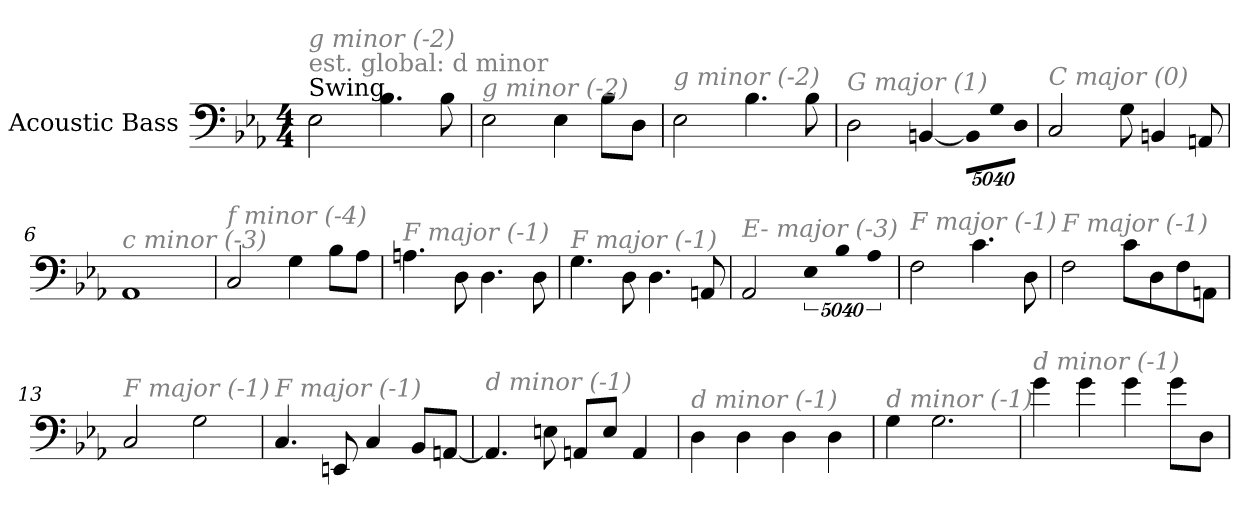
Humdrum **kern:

**kern
*part1
*staff1
*I"Acoustic Bass
*clefF4
*ITrd7c12
*k[b-e-a-]
*E-:
*M4/4
=1
!LO:TX:a:t=Swing
!LO:TX:a:color=#808080:t=est. global&colon; d minor
!LO:TX:i:color=#808080:t=g minor (-2)
2EE-
4.BB-
8BB-
=2
!LO:TX:i:color=#808080:t=g minor (-2)
2EE-
4EE-
8BB-L
8DDJ
=3
!LO:TX:i:color=#808080:t=g minor (-2)
2EE-
4.BB-
8BB-
=4
!LO:TX:i:color=#808080:t=G major (1)
2DD
[4BBBn
!LO:N:vis=8
40320%3347BBBL]
!LO:N:vis=8
40320%3347GG
!LO:N:vis=8
40320%3347DDJ
=5
!LO:TX:i:color=#808080:t=C major (0)
2CC
8GG
4BBBn
8AAAn
=6
!LO:TX:i:color=#808080:t=c minor (-3)
1AAA-
=7
!LO:TX:i:color=#808080:t=f minor (-4)
2CC
4GG
8BB-L
8AA-J
=8
!LO:TX:i:color=#808080:t=F major (-1)
4.AAn
8DD
4.DD
8DD
=9
!LO:TX:i:color=#808080:t=F major (-1)
4.GG
8DD
4.DD
8AAAn
=10
!LO:TX:i:color=#808080:t=E- major (-3)
2AAA-
!LO:N:vis=4
20160%3347EE-
!LO:N:vis=4
20160%3347BB-
!LO:N:vis=4
20160%3347AA-
=11
!LO:TX:i:color=#808080:t=F major (-1)
2FF
4.C
8DD
=12
!LO:TX:i:color=#808080:t=F major (-1)
2FF
8CL
8DD
8FF
8AAAnJ
=13
!LO:TX:i:color=#808080:t=F major (-1)
2CC
2GG
=14
!LO:TX:i:color=#808080:t=F major (-1)
4.CC
8EEEn
4CC
8BBB-L
[8AAAnJ
=15
!LO:TX:i:color=#808080:t=d minor (-1)
4.AAAn]
8EEn
8AAAnL
8EEJ
4AAA
=16
!LO:TX:i:color=#808080:t=d minor (-1)
4DD
4DD
4DD
4DD
=17
!LO:TX:i:color=#808080:t=d minor (-1)
4GG
2.GG
=18
!LO:TX:i:color=#808080:t=d minor (-1)
4G
4G
4G
8GL
8DDJ
=
*-
